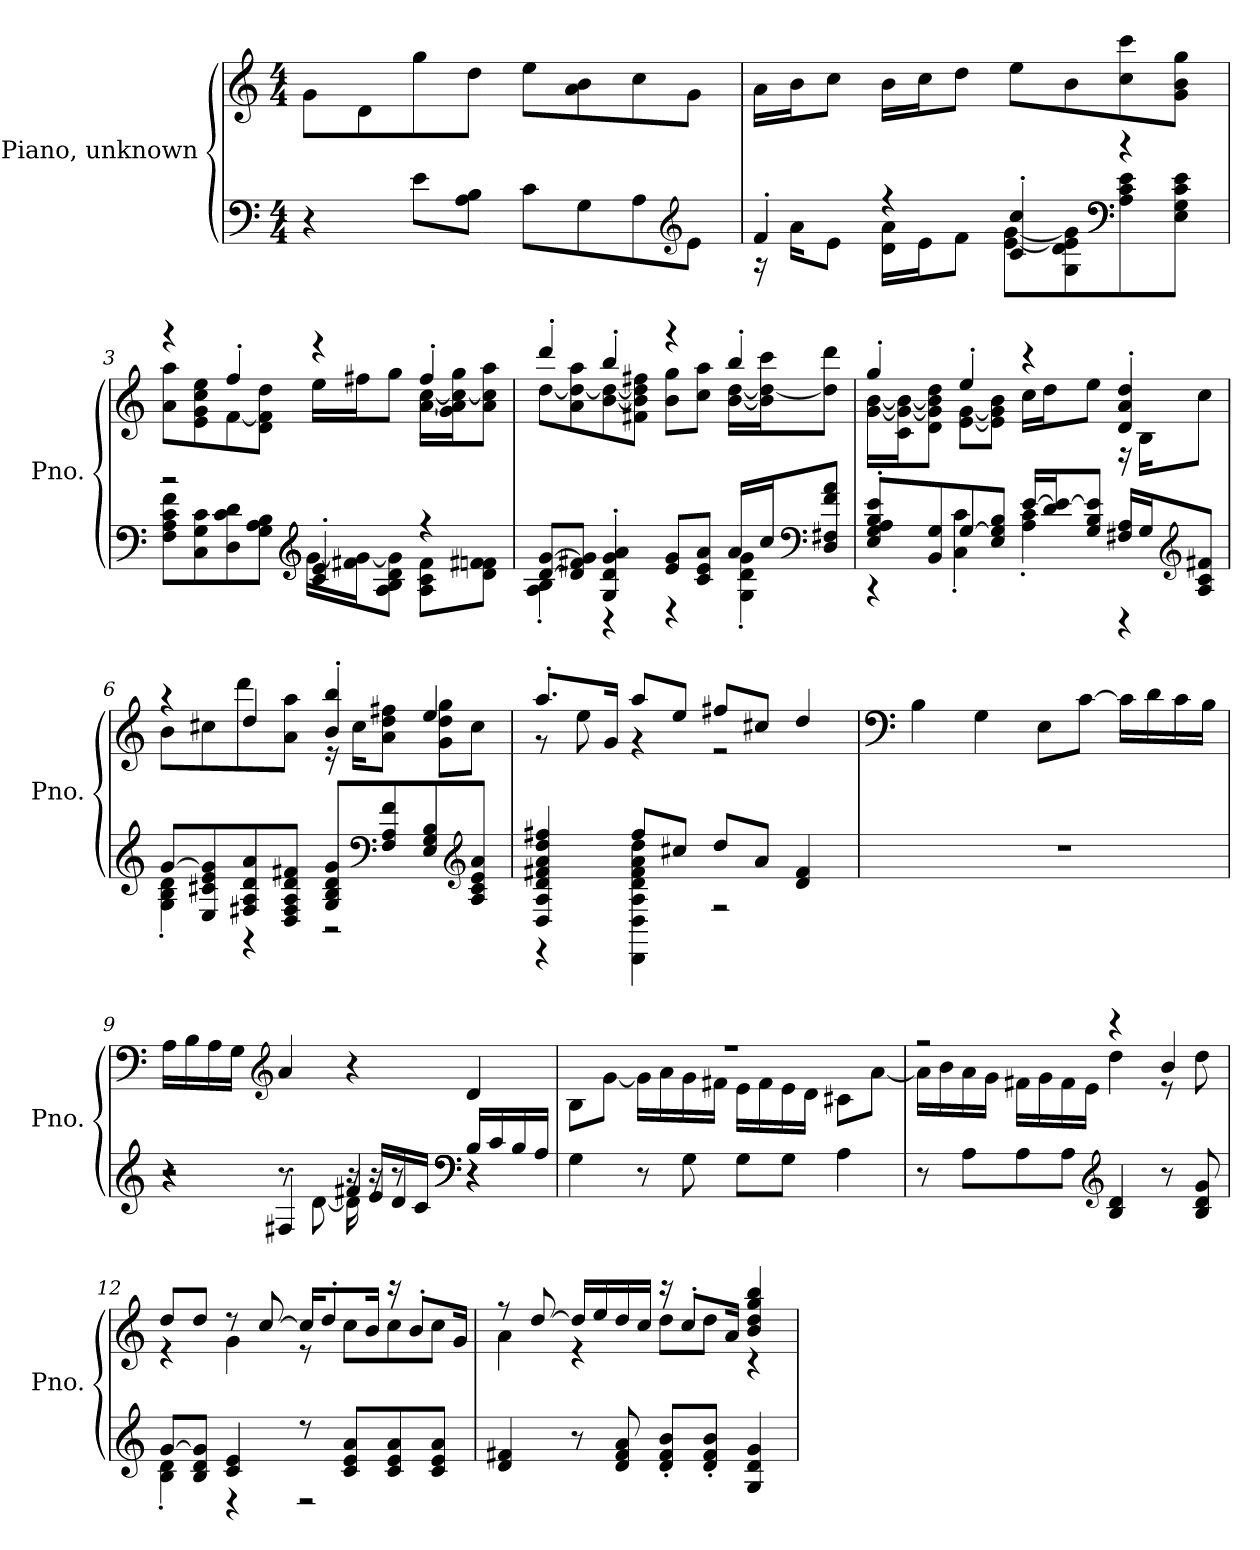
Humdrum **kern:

**kern	**kern
*part1	*part1
*staff2	*staff1
*I"Piano, unknown	*
*I'Pno.	*
*clefF4	*clefG2
*k[]	*k[]
*M4/4	*M4/4
*MM120	*MM120
=1	=1
4r	8g\L
.	8d\
8e\L	8gg\
8A\ 8B\J	8dd\J
8c\L	8ee\L
8G\	8a\ 8b\
8A\	8cc\
*clefG2	*
8e\J	8g\J
=2	=2
*^	*
4f'/	16r	16a\LL
.	16a\KL	16b\J
.	8e\J	8cc\J
4r	16d\ 16a\LL	16b\LL
.	16e\J	16cc\J
.	8f\J	8dd\J
4c/' 4cc/'	[8e\ [8g\L	8ee\L
.	8G\ 8d\ 8e\] 8g\]	8b\
*clefF4	*	*
4r	8A\ 8c\ 8e\	8cc\ 8ccc\
.	8E\ 8G\ 8c\ 8e\J	8g\ 8b\ 8gg\J
=3	=3	=3
*	*	*^
2r	8F\ 8A\ 8c\ 8f\L	4r	8a\ 8aa\L
.	8C\ 8G\ 8c\	.	8e\ 8g\ 8cc\ 8ee\
.	8D\ 8c\ 8d\	4ff'/	[8f\
.	8G\ 8A\ 8B\J	.	8d\ 8f\] 8dd\J
*clefG2	*	*	*
4c/' 4e/'	[16g\LL	4r	16ee\LL
.	16f#X\ 16g\_J	.	16ff#X\J
.	8A\ 8B\ 8d\ 8g\]J	.	8gg\J
4r	8A\ 8c\ 8f#\L	4ff#'/	[16a\ [16cc\LL
.	.	.	16g\ 16a\] 16cc\_ 16gg\J
.	8d\ 8fn\ 8f#X\J	.	8a\ 8cc\] 8aa\J
!!LO:LB:g=z	!!
=4	=4	=4	=4
[8d/ [8g/L	4A\' 4B\'	4ddd'/	[8dd\L
8d/] 8f#X/ 8g/]J	.	.	8a\ 8dd\_ 8aa\
4G/' 4d/' 4g/' 4a/'	4r	4bb'/	[8b\ 8dd\_
.	.	.	8f#X\ 8b\] 8dd\] 8ff#X\J
8e/ 8g/L	4r	4r	8b\ 8gg\L
8c/ 8e/ 8a/J	.	.	8cc\ 8aa\J
16a/LL	4G\' 4d\' 4g\'	4bb'/	[16b\ [16dd\LL
16cc/J	.	.	16b\] 16dd\_ 16ccc\J
*clefF4	*	*	*
8D/ 8F#X/ 8f#/ 8a/J	.	.	8dd\] 8ddd\J
=5	=5	=5	=5
8E/' 8G/' 8A/' 8B/' 8e/'L	4r	4gg'/	[16g\ [16b\LL
.	.	.	16c\ 16g\_ 16b\_J
8BB/ 8G/	.	.	8d\ 8g\] 8b\] 8dd\J
[8G/	4C\' 4c\'	4ee'/	[8e\ [8g\L
8E/ 8G/] 8B/J	.	.	8e\] 8g\] 8b\J
[16e/LL	4A\' 4c\'	4r	16cc\LL
16d/ 16e/_J	.	.	16dd\J
8G/ 8B/ 8e/]J	.	.	8ee\J
16F#X/ 16A/LL	4r	4d/' 4a/' 4dd/'	16r
16G/J	.	.	16B\KL
*clefG2	*	*	*
8A/ 8c/ 8f#X/J	.	.	8cc\J
!!LO:LB:g=z	!!
=6	=6	=6	=6
[8g/L	4G\' 4B\' 4d\'	4r	8b\L
8E/ 8c#X/ 8e/ 8g/]	.	.	8cc#X\
8F#X/ 8A/ 8d/ 8a/	4r	4dd/	8ddd\
8D/ 8F#/ 8A/ 8d/ 8f#X/J	.	.	8a\ 8aa\J
8G/ 8B/ 8d/ 8g/L	2r	4b/' 4bb/'	16r
.	.	.	16cc#\KL
*clefF4	*	*	*
8F#/ 8A/ 8f#/	.	.	8a\ 8dd\ 8ff#X\J
8E/ 8G/ 8B/	.	4ee/	8g\ 8dd\ 8gg\L
*clefG2	*	*	*
8A/ 8c#/ 8e/ 8a/J	.	.	8cc#\J
=7	=7	=7	=7
4D/ 4A/ 4d/ 4f#X/ 4a/ 4dd/ 4ff#X/	4r	8.aa'/L	8r
.	.	.	8ee\
.	.	16g/Jk	.
8ff#/L	4DD\ 4D\ 4A\ 4d\ 4f#\ 4a\ 4dd\	8aa/L	4r
8cc#X/J	.	8ee/J	.
8dd/L	2r	8ff#X/L	2r
8a/J	.	8cc#X/J	.
4d/ 4f#/	.	4dd/	.
*v	*v	*	*
*	*v	*v
=8	=8
*	*clefF4
1r	4B\
.	4G\
.	8E\L
.	[8c\J
.	16c\LL]
.	16d\
.	16c\
.	16B\JJ
!!LO:LB:g=z
=9	=9
*^	*
*	*^	*
2r	4r	4r	16A\LL
.	.	.	16B\
.	.	.	16A\
.	.	.	16G\JJ
*	*	*	*clefG2
.	8r	4F#X'/	4a/
.	[8d\	.	.
4f#X/	16d\]	16r	4r
.	16r	16e/LL	.
.	8r	16d/	.
.	.	16c/JJ	.
*clefF4	*	*	*
4r	4r	16B/LL	4d/
.	.	16c/	.
.	.	16B/	.
.	.	16A/JJ	.
*v	*v	*v	*
=10	=10
*	*^
4G\	1r	8B\L
.	.	[8g\J
8r	.	16g\LL]
.	.	16a\
8G\	.	16g\
.	.	16f#X\JJ
8G\L	.	16e\LL
.	.	16f#\
8G\J	.	16e\
.	.	16d\JJ
4A\	.	8c#X\L
.	.	[8a\J
!!LO:LB:g=z	!!
=11	=11	=11
8r	2r	16a\LL]
.	.	16b\
8A\L	.	16a\
.	.	16g\JJ
8A\	.	16f#X\LL
.	.	16g\
8A\J	.	16f#\
.	.	16e\JJ
*clefG2	*	*
4B/ 4d/	4r	4dd\
8r	4b/	8r
8B/ 8d/ 8g/	.	8dd\
=12	=12	=12
*^	*	*
[8g/L	4B\' 4d\'	8dd/L	4r
8B/ 8d/ 8g/]J	.	8dd/J	.
4c/ 4e/	4r	8r	4g\
.	.	[8cc/	.
8r	2r	16cc/KL]	8r
.	.	8dd'/	.
8c/ 8e/ 8a/L	.	.	8cc\L
.	.	16b/Jk	.
8c/ 8e/ 8a/	.	16r	8cc\
.	.	8b'/L	.
8c/ 8e/ 8a/J	.	.	8cc\J
.	.	16g/Jk	.
*v	*v	*	*
=13	=13	=13
4d/ 4f#X/	8r	4a\
.	[8dd/	.
8r	16dd/LL]	4r
.	16ee/	.
8d/ 8f#/ 8a/	16dd/	.
.	16cc/JJ	.
8d/' 8f#/' 8b/'L	16r	8dd\L
.	8cc'/L	.
8d/' 8f#/' 8b/'J	.	8dd\J
.	16a/Jk	.
4G/ 4d/ 4g/	4b/ 4dd/ 4gg/ 4bb/	4r
*	*v	*v
=	=
*-	*-
